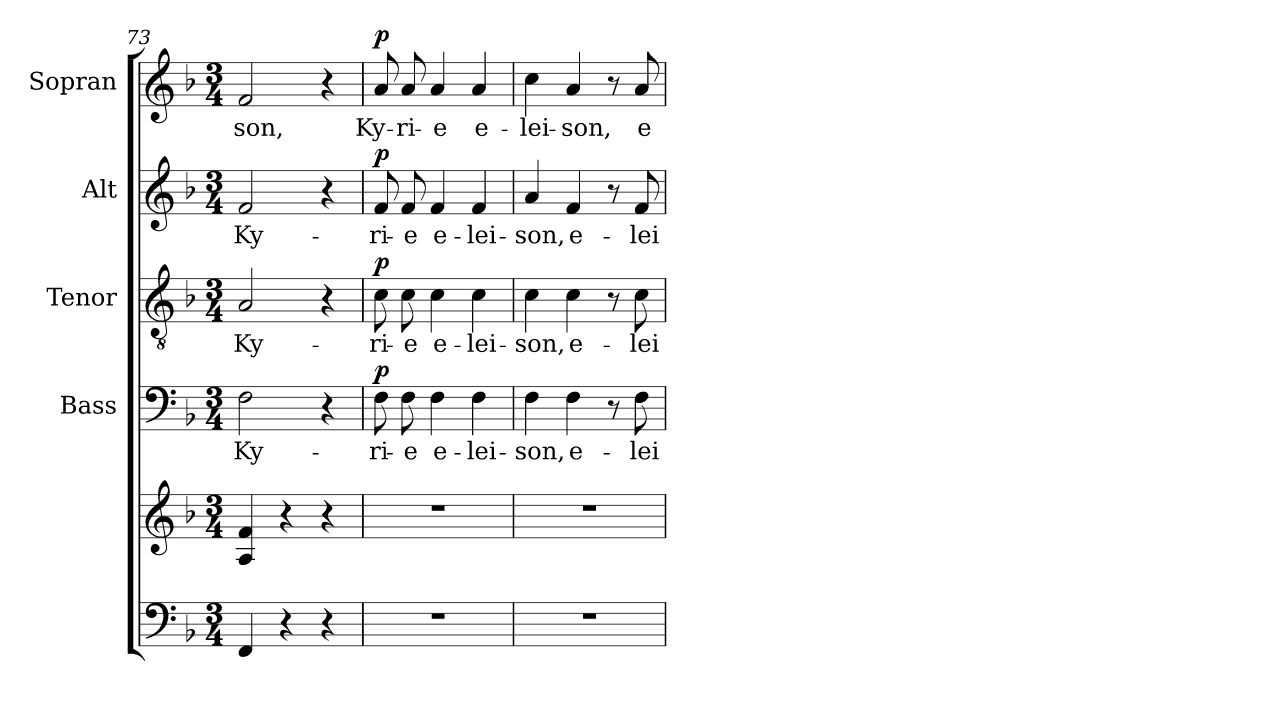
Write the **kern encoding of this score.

**kern	**kern	**kern	**text	**dynam	**kern	**text	**dynam	**kern	**text	**dynam	**kern	**text	**dynam
*part5	*part5	*part4	*part4	*part4	*part3	*part3	*part3	*part2	*part2	*part2	*part1	*part1	*part1
*staff6	*staff5	*staff4	*staff4	*staff4	*staff3	*staff3	*staff3	*staff2	*staff2	*staff2	*staff1	*staff1	*staff1
*	*	*I"Bass	*	*	*I"Tenor	*	*	*I"Alt	*	*	*I"Sopran	*	*
*	*	*I'B.	*	*	*I'T.	*	*	*I'A.	*	*	*I'S.	*	*
!!LO:PB:g=z
*clefF4	*clefG2	*clefF4	*	*	*clefGv2	*	*	*clefG2	*	*	*clefG2	*	*
*k[b-]	*k[b-]	*k[b-]	*	*	*k[b-]	*	*	*k[b-]	*	*	*k[b-]	*	*
*F:	*F:	*F:	*	*	*F:	*	*	*F:	*	*	*F:	*	*
*M3/4	*M3/4	*M3/4	*	*	*M3/4	*	*	*M3/4	*	*	*M3/4	*	*
=73	=73	=73	=73	=73	=73	=73	=73	=73	=73	=73	=73	=73	=73
!	!	!	!LO:LY:b	!	!	!LO:LY:b	!	!	!LO:LY:b	!	!	!LO:LY:b	!
4FF/	4A/ 4f/	2F\	Ky-	.	2A/	Ky-	.	2f/	Ky-	.	2f/	-son,	.
4r	4r	.	.	.	.	.	.	.	.	.	.	.	.
4r	4r	4r	.	.	4r	.	.	4r	.	.	4r	.	.
=74	=74	=74	=74	=74	=74	=74	=74	=74	=74	=74	=74	=74	=74
!	!	!	!LO:LY:b	!LO:DY:a	!	!LO:LY:b	!LO:DY:a	!	!LO:LY:b	!LO:DY:a	!	!LO:LY:b	!LO:DY:a
2.r	2.r	8F\	-ri-	p	8c\	-ri-	p	8f/	-ri-	p	8a/	Ky-	p
!	!	!	!LO:LY:b	!	!	!LO:LY:b	!	!	!LO:LY:b	!	!	!LO:LY:b	!
.	.	8F\	-e	.	8c\	-e	.	8f/	-e	.	8a/	-ri-	.
!	!	!	!LO:LY:b	!	!	!LO:LY:b	!	!	!LO:LY:b	!	!	!LO:LY:b	!
.	.	4F\	e-	.	4c\	e-	.	4f/	e-	.	4a/	-e	.
!	!	!	!LO:LY:b	!	!	!LO:LY:b	!	!	!LO:LY:b	!	!	!LO:LY:b	!
.	.	4F\	-lei-	.	4c\	-lei-	.	4f/	-lei-	.	4a/	e-	.
=75	=75	=75	=75	=75	=75	=75	=75	=75	=75	=75	=75	=75	=75
!	!	!	!LO:LY:b	!	!	!LO:LY:b	!	!	!LO:LY:b	!	!	!LO:LY:b	!
2.r	2.r	4F\	-son,	.	4c\	-son,	.	4a/	-son,	.	4cc\	-lei-	.
!	!	!	!LO:LY:b	!	!	!LO:LY:b	!	!	!LO:LY:b	!	!	!LO:LY:b	!
.	.	4F\	e-	.	4c\	e-	.	4f/	e-	.	4a/	-son,	.
.	.	8r	.	.	8r	.	.	8r	.	.	8r	.	.
!	!	!	!LO:LY:b	!	!	!LO:LY:b	!	!	!LO:LY:b	!	!	!LO:LY:b	!
.	.	8F\	-lei-	.	8c\	-lei-	.	8f/	-lei-	.	8a/	e-	.
=	=	=	=	=	=	=	=	=	=	=	=	=	=
*-	*-	*-	*-	*-	*-	*-	*-	*-	*-	*-	*-	*-	*-
